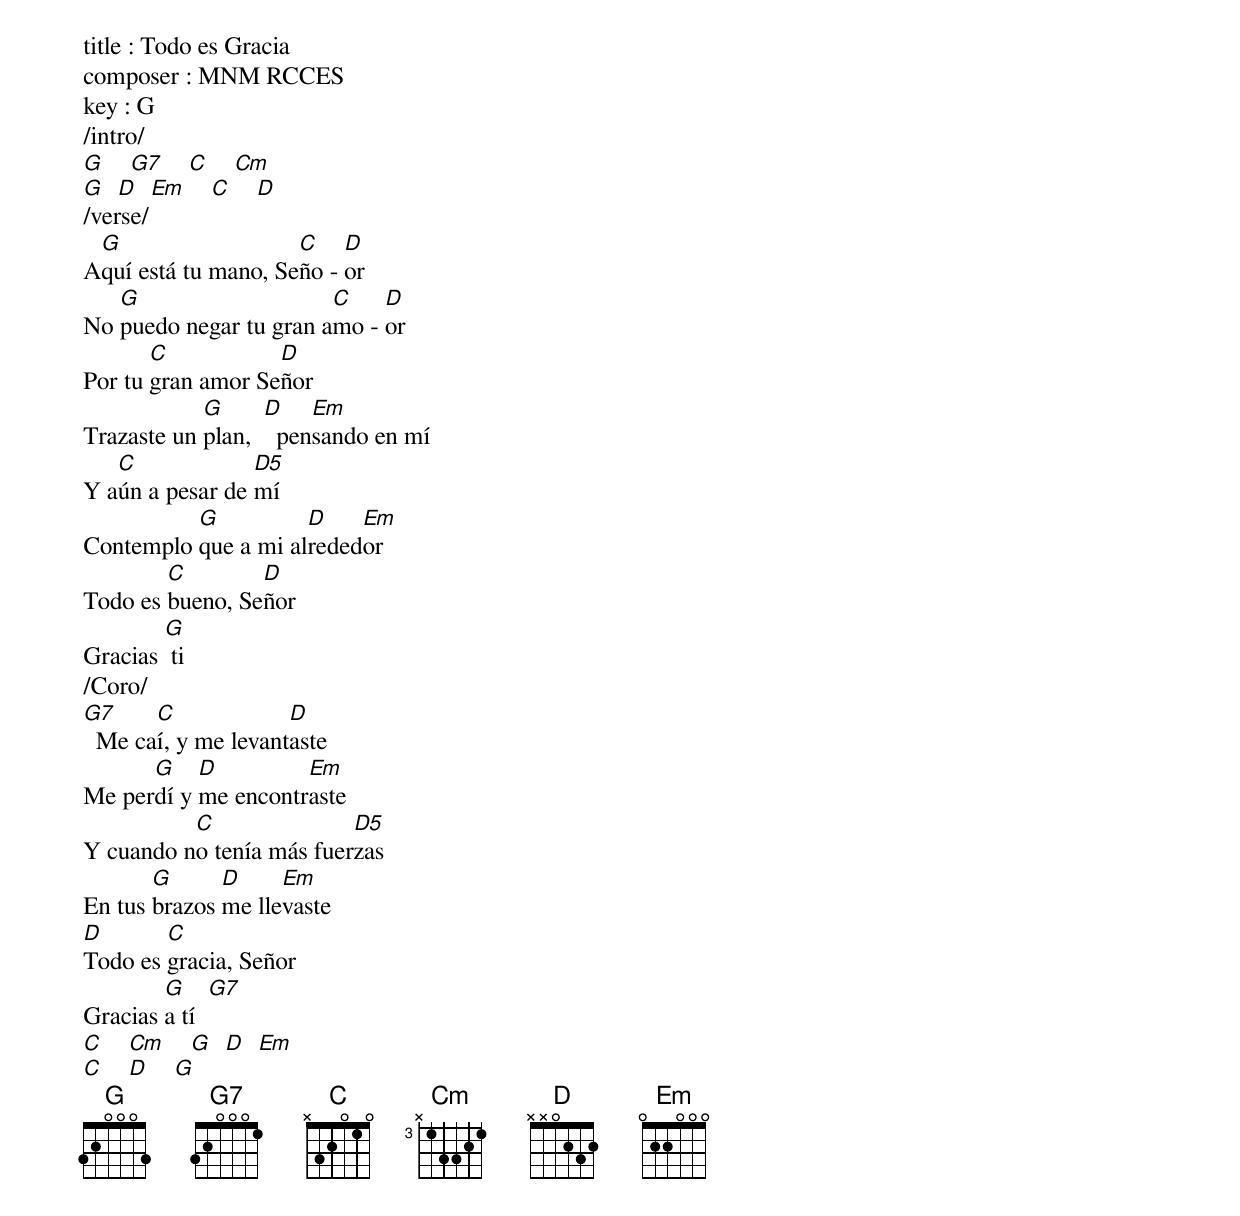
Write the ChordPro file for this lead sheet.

title : Todo es Gracia
composer : MNM RCCES
key : G
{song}
/intro/
[G]    [G7]    [C]    [Cm]
[G]  [D]  [Em]    [C]    [D]
/verse/
A[G]quí está tu mano, Se[C]ño - [D]or
No [G]puedo negar tu gran a[C]mo - [D]or
Por tu [C]gran amor Se[D]ñor
Trazaste un [G]plan,  [D]  pen[Em]sando en mí
Y a[C]ún a pesar de [D5]mí
Contemplo [G]que a mi al[D]reded[Em]or
Todo es [C]bueno, Se[D]ñor
Gracias [G] ti
/Coro/
[G7]  Me ca[C]í, y me levant[D]aste
Me per[G]dí y [D]me encontr[Em]aste
Y cuando n[C]o tenía más fuer[D5]zas
En tus [G]brazos [D]me lle[Em]vaste
[D]Todo es [C]gracia, Señor
Gracias [G]a tí  [G7]
[C]    [Cm]    [G]  [D]  [Em]
[C]    [D]    [G]
